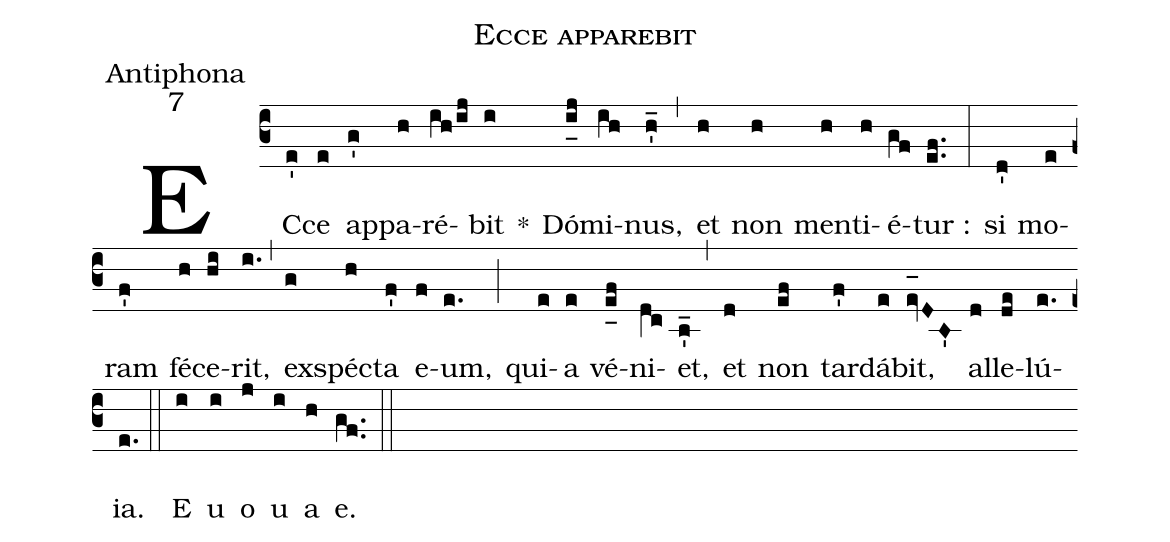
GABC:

name:Ecce apparebit;
office-part:Antiphona;
mode:7;
%%
(c3) EC(e')ce(e) ap(g')pa(h)ré(ih/ij)bit(i) *() Dó(i_[uh:l]j)mi(ih)nus,(h'_) (,) et(h) non(h) men(h)ti(h)é(gf)tur :(ef..) (:) si(d') mo(e)ram(f') fé(h)ce(hi)rit,(i.) (,) ex(g)spé(h)cta(f') e(f)um,(e.) (;) qui(e)a(e) vé(e_[uh:l]f)ni(d[ll:1]c)et,(b'_) (,) et(d) non(ef) tar(f')dá(e)bit,(ev_[oh:h]D[ull:0]B') al(d)le(de)lú(e.){ia}.(e.) (::) <eu>E(i) u(i) o(j) u(i) a(h) e.</eu>(gf..) (::)
